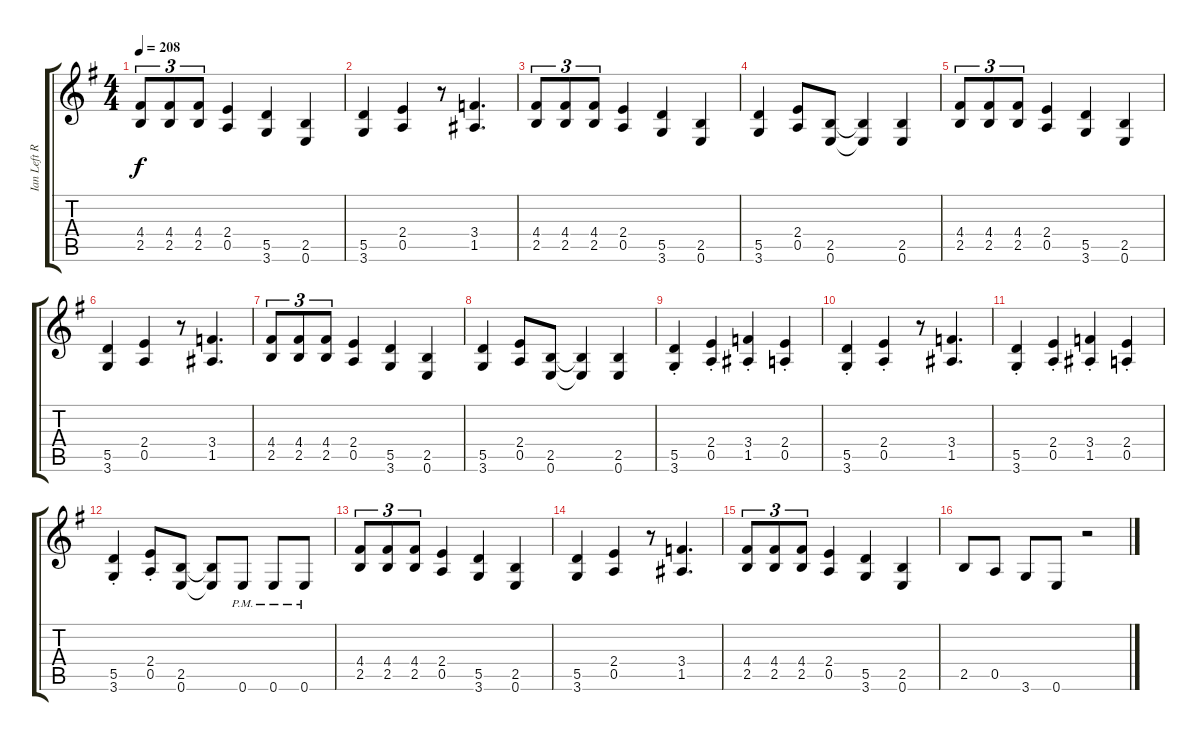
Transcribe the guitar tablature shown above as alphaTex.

\track ("Ian Left Rhy" "Ian Left R") {instrument distortionguitar}
\staff {score tabs}
\tuning (E4 B3 G3 D3 A2 E2) {hide}
\ts (4 4)
\tempo 208
\clef g2
\ks g
(4.4 2.5).8{tu (3 2) dy f} (4.4 2.5).8{tu (3 2)} (4.4 2.5).8{tu (3 2)} (2.4 0.5).4 (5.5 3.6).4 (2.5 0.6).4 |
(5.5 3.6).4 (2.4 0.5).4 r.8 (3.4 1.5).4{d} |
(4.4 2.5).8{tu (3 2)} (4.4 2.5).8{tu (3 2)} (4.4 2.5).8{tu (3 2)} (2.4 0.5).4 (5.5 3.6).4 (2.5 0.6).4 |
(5.5 3.6).4 (2.4 0.5).8 (2.5 0.6).8 (2.5{t} 0.6{t}).4 (2.5 0.6).4 |
(4.4 2.5).8{tu (3 2)} (4.4 2.5).8{tu (3 2)} (4.4 2.5).8{tu (3 2)} (2.4 0.5).4 (5.5 3.6).4 (2.5 0.6).4 |
(5.5 3.6).4 (2.4 0.5).4 r.8 (3.4 1.5).4{d} |
(4.4 2.5).8{tu (3 2)} (4.4 2.5).8{tu (3 2)} (4.4 2.5).8{tu (3 2)} (2.4 0.5).4 (5.5 3.6).4 (2.5 0.6).4 |
(5.5 3.6).4 (2.4 0.5).8 (2.5 0.6).8 (2.5{t} 0.6{t}).4 (2.5 0.6).4 |
(5.5{st} 3.6{st}).4 (2.4{st} 0.5{st}).4 (3.4{st} 1.5{st}).4 (2.4{st} 0.5{st}).4 |
(5.5{st} 3.6{st}).4 (2.4{st} 0.5{st}).4 r.8 (3.4 1.5).4{d} |
(5.5{st} 3.6{st}).4 (2.4{st} 0.5{st}).4 (3.4{st} 1.5{st}).4 (2.4{st} 0.5{st}).4 |
(5.5{st} 3.6{st}).4 (2.4{st} 0.5{st}).8 (2.5 0.6).8 (2.5{t} 0.6{t}).8 0.6{pm}.8 0.6{pm}.8 0.6{pm}.8 |
(4.4 2.5).8{tu (3 2)} (4.4 2.5).8{tu (3 2)} (4.4 2.5).8{tu (3 2)} (2.4 0.5).4 (5.5 3.6).4 (2.5 0.6).4 |
(5.5 3.6).4 (2.4 0.5).4 r.8 (3.4 1.5).4{d} |
(4.4 2.5).8{tu (3 2)} (4.4 2.5).8{tu (3 2)} (4.4 2.5).8{tu (3 2)} (2.4 0.5).4 (5.5 3.6).4 (2.5 0.6).4 |
2.5.8 0.5.8 3.6.8 0.6.8 r.2
